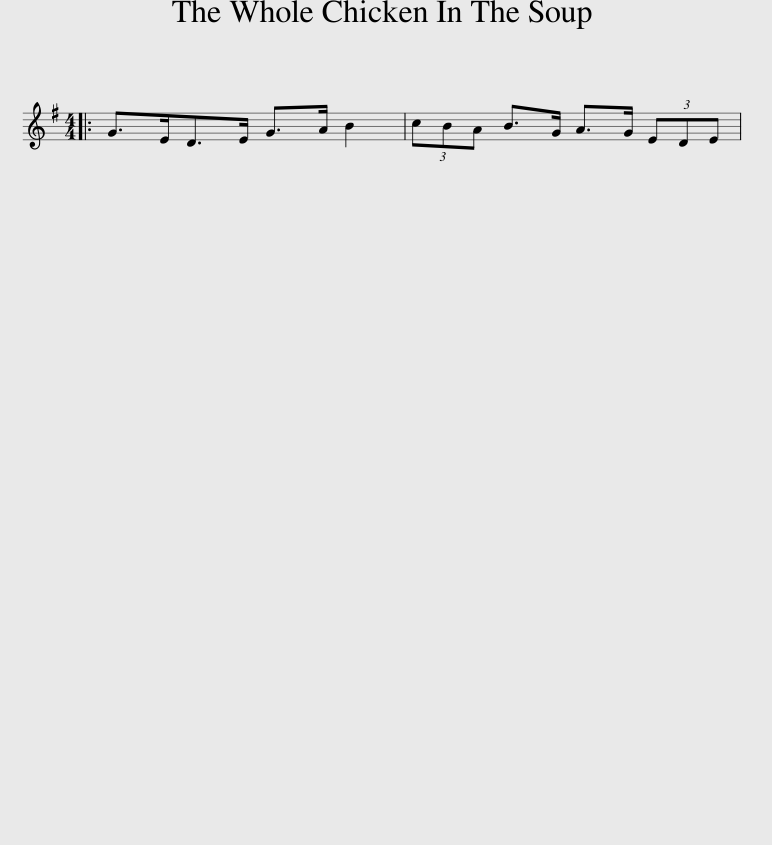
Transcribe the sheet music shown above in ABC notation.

X:1
L:1/8
M:4/4
I:linebreak $
K:G
V:1 treble
V:1
|: G>ED>E G>A B2 | (3cBA B>G A>G (3EDE | %2
